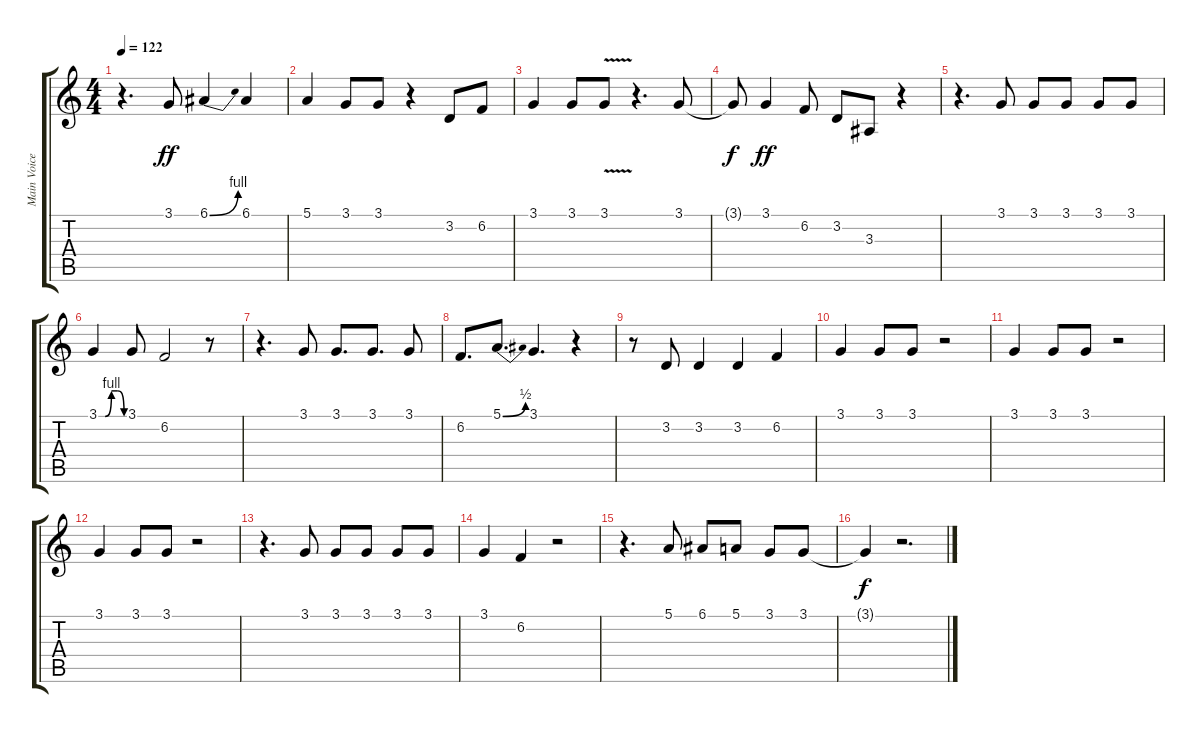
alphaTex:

\track ("Main Voice" "Main Voice") {instrument pad4choir}
\staff {score tabs}
\tuning (E4 B3 G3 D3 A2 E2) {hide}
\ts (4 4)
\tempo 122
\clef g2
\ks c
r.4{d dy ff} 3.1.8 6.1{be (bend 0 0 60 4)}.4 6.1.4 |
5.1.4 3.1.8 3.1.8 r.4 3.2.8 6.2.8 |
3.1.4 3.1.8 3.1{v}.8 r.4{d} 3.1.8 |
3.1{t}.8{dy f} 3.1.4{dy ff} 6.2.8 3.2.8 3.3.8 r.4 |
r.4{d} 3.1.8 3.1.8 3.1.8 3.1.8 3.1.8 |
3.1{be (custom 0 0 15 0 30 4 45 4 60 0)}.4 3.1.8 6.2.2 r.8 |
r.4{d} 3.1.8 3.1.8{d} 3.1.8{d} 3.1.8 |
6.2.8{d} 5.1{be (bend 0 0 60 2)}.8{d} 3.1.4{d} r.4 |
r.8 3.2.8 3.2.4 3.2.4 6.2.4 |
3.1.4 3.1.8 3.1.8 r.2 |
3.1.4 3.1.8 3.1.8 r.2 |
3.1.4 3.1.8 3.1.8 r.2 |
r.4{d} 3.1.8 3.1.8 3.1.8 3.1.8 3.1.8 |
3.1.4 6.2.4 r.2 |
r.4{d} 5.1.8 6.1.8 5.1.8 3.1.8 3.1.8 |
3.1{t}.4{dy f} r.2{d}
